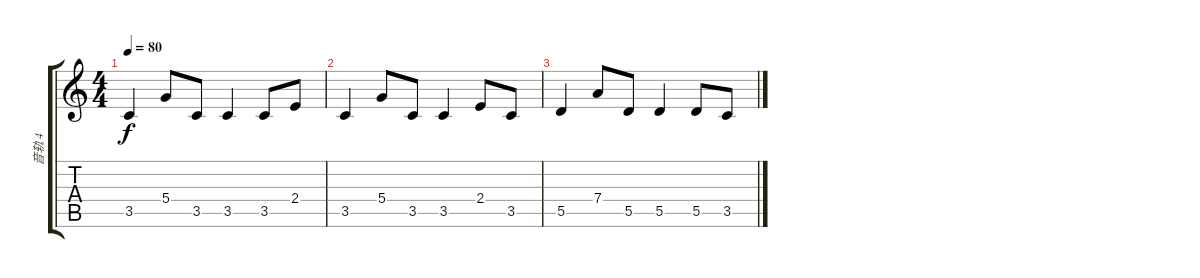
\track ("音轨 4" "音轨 4") {instrument electricbassfinger}
\staff {score tabs}
\tuning (E4 B3 G3 D3 A2 E2) {hide}
\ts (4 4)
\tempo 80
\clef g2
\ks c
3.5.4{dy f} 5.4.8 3.5.8 3.5.4 3.5.8 2.4.8 |
3.5.4 5.4.8 3.5.8 3.5.4 2.4.8 3.5.8 |
5.5.4 7.4.8 5.5.8 5.5.4 5.5.8 3.5.8
